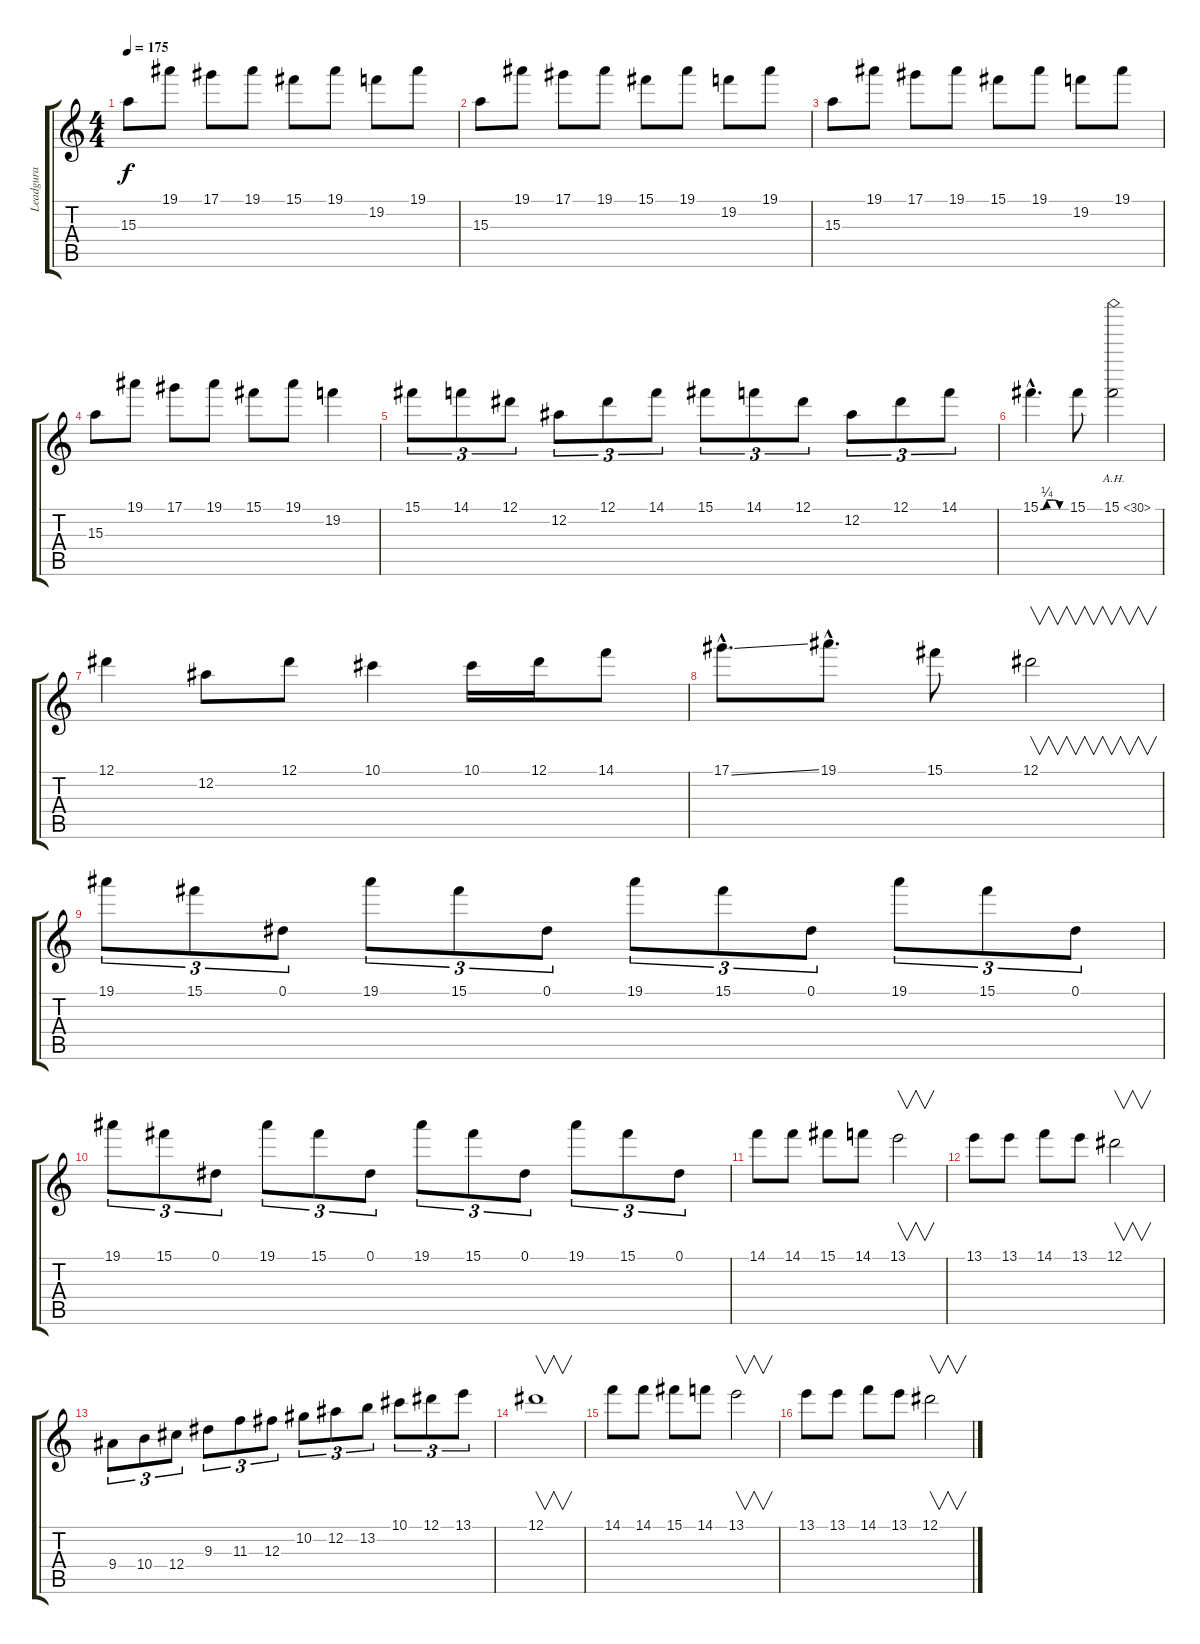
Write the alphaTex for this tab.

\track ("Leadgura" "Leadgura") {instrument distortionguitar}
\staff {score tabs}
\tuning (Eb4 Bb3 Gb3 Db3 Ab2 Eb2) {hide}
\ts (4 4)
\tempo 175
\clef g2
\ks c
15.3.8{dy f} 19.1.8 17.1.8 19.1.8 15.1.8 19.1.8 19.2.8 19.1.8 |
15.3.8 19.1.8 17.1.8 19.1.8 15.1.8 19.1.8 19.2.8 19.1.8 |
15.3.8 19.1.8 17.1.8 19.1.8 15.1.8 19.1.8 19.2.8 19.1.8 |
15.3.8 19.1.8 17.1.8 19.1.8 15.1.8 19.1.8 19.2.4 |
15.1.8{tu (3 2)} 14.1.8{tu (3 2)} 12.1.8{tu (3 2)} 12.2.8{tu (3 2)} 12.1.8{tu (3 2)} 14.1.8{tu (3 2)} 15.1.8{tu (3 2)} 14.1.8{tu (3 2)} 12.1.8{tu (3 2)} 12.2.8{tu (3 2)} 12.1.8{tu (3 2)} 14.1.8{tu (3 2)} |
15.1{be (custom 0 0 15 1 30 1 45 0 60 0) hac}.4{d} 15.1.8 15.1{ah 15}.2 |
12.1.4 12.2.8 12.1.8 10.1.4 10.1.16 12.1.16 14.1.8 |
17.1{ss hac}.8{d} 19.1{hac}.8{d} 15.1.8 12.1.2{v} |
19.1.8{tu (3 2)} 15.1.8{tu (3 2)} 0.1.8{tu (3 2)} 19.1.8{tu (3 2)} 15.1.8{tu (3 2)} 0.1.8{tu (3 2)} 19.1.8{tu (3 2)} 15.1.8{tu (3 2)} 0.1.8{tu (3 2)} 19.1.8{tu (3 2)} 15.1.8{tu (3 2)} 0.1.8{tu (3 2)} |
19.1.8{tu (3 2)} 15.1.8{tu (3 2)} 0.1.8{tu (3 2)} 19.1.8{tu (3 2)} 15.1.8{tu (3 2)} 0.1.8{tu (3 2)} 19.1.8{tu (3 2)} 15.1.8{tu (3 2)} 0.1.8{tu (3 2)} 19.1.8{tu (3 2)} 15.1.8{tu (3 2)} 0.1.8{tu (3 2)} |
14.1.8 14.1.8 15.1.8 14.1.8 13.1.2{v} |
13.1.8 13.1.8 14.1.8 13.1.8 12.1.2{v} |
9.4.8{tu (3 2)} 10.4.8{tu (3 2)} 12.4.8{tu (3 2)} 9.3.8{tu (3 2)} 11.3.8{tu (3 2)} 12.3.8{tu (3 2)} 10.2.8{tu (3 2)} 12.2.8{tu (3 2)} 13.2.8{tu (3 2)} 10.1.8{tu (3 2)} 12.1.8{tu (3 2)} 13.1.8{tu (3 2)} |
12.1.1{v} |
14.1.8 14.1.8 15.1.8 14.1.8 13.1.2{v} |
13.1.8 13.1.8 14.1.8 13.1.8 12.1.2{v}
